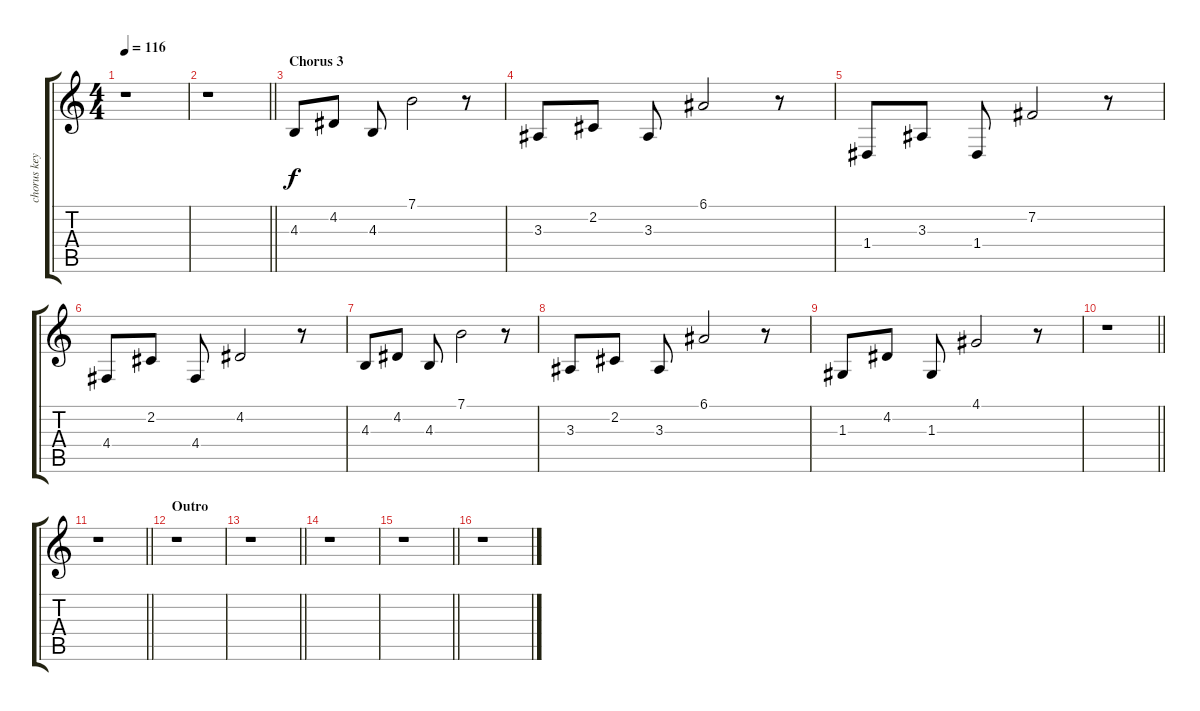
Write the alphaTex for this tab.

\track ("chorus keyboard" "chorus key") {instrument pad3polysynth}
\staff {score tabs}
\tuning (E4 B3 G3 D3 A2 E2) {hide}
\ts (4 4)
\tempo 116
\clef g2
\ks c
r.1{dy f} |
\barLineRight lightlight
r.1 |
\section ("" "Chorus 3")
4.3.8 4.2.8 4.3.8 7.1.2 r.8 |
3.3.8 2.2.8 3.3.8 6.1.2 r.8 |
1.4.8 3.3.8 1.4.8 7.2.2 r.8 |
4.4.8 2.2.8 4.4.8 4.2.2 r.8 |
4.3.8 4.2.8 4.3.8 7.1.2 r.8 |
3.3.8 2.2.8 3.3.8 6.1.2 r.8 |
1.3.8 4.2.8 1.3.8 4.1.2 r.8 |
\barLineRight lightlight
r.1 |
\barLineRight lightlight
r.1 |
\section ("" "Outro")
r.1 |
\barLineRight lightlight
r.1 |
r.1 |
\barLineRight lightlight
r.1 |
r.1
